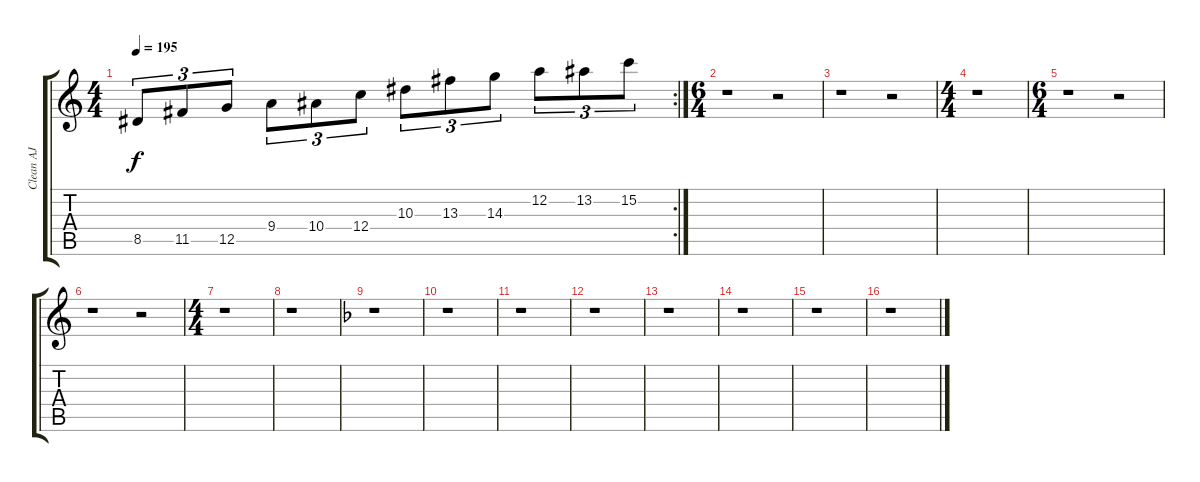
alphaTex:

\track ("Clean AJ" "Clean AJ") {instrument electricguitarclean}
\staff {score tabs}
\tuning (D4 A3 F3 C3 G2 C2) {hide}
\rc 2
\ts (4 4)
\tempo 195
\clef g2
\ks c
8.5.8{tu (3 2) dy f} 11.5.8{tu (3 2)} 12.5.8{tu (3 2)} 9.4.8{tu (3 2)} 10.4.8{tu (3 2)} 12.4.8{tu (3 2)} 10.3.8{tu (3 2)} 13.3.8{tu (3 2)} 14.3.8{tu (3 2)} 12.2.8{tu (3 2)} 13.2.8{tu (3 2)} 15.2.8{tu (3 2)} |
\ts (6 4)
r.1 r.2 |
r.1 r.2 |
\ts (4 4)
r.1 |
\ts (6 4)
r.1 r.2 |
r.1 r.2 |
\ts (4 4)
r.1 |
r.1 |
\ks f
r.1 |
r.1 |
r.1 |
r.1 |
r.1 |
r.1 |
r.1 |
r.1
